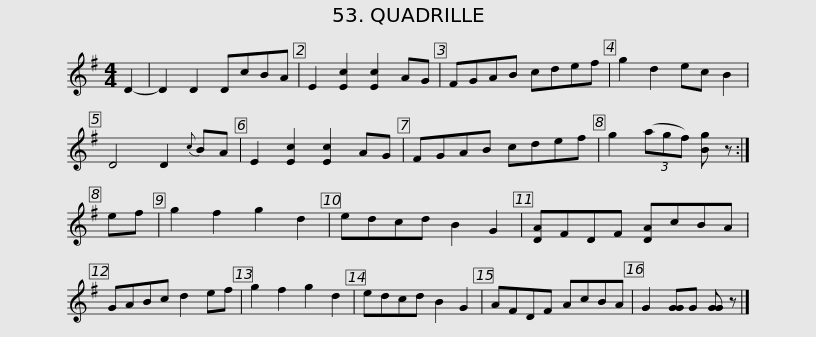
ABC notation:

X:1
L:1/8
M:4/4
I:linebreak $
K:G
V:1 treble
V:1
 D2- | D2 D2 DcBA | E2 [Ec]2 [Ec]2 AG | FGAB cdef | g2 d2 ec B2 | %5
 D4 D2{c} BA | E2 [Ec]2 [Ec]2 AG | FGAB cdef |$ g2 (3(agf) [Bg] z :| ef | %10
 g2 f2 g2 d2 | edcd B2 G2 | [DA]FDF [DA]cBA | GABc d2 ef | g2 f2 g2 d2 | %15
 edcd B2 G2 |$ AFDF AcBA | G2 [GG]G [GG] z |] %18
